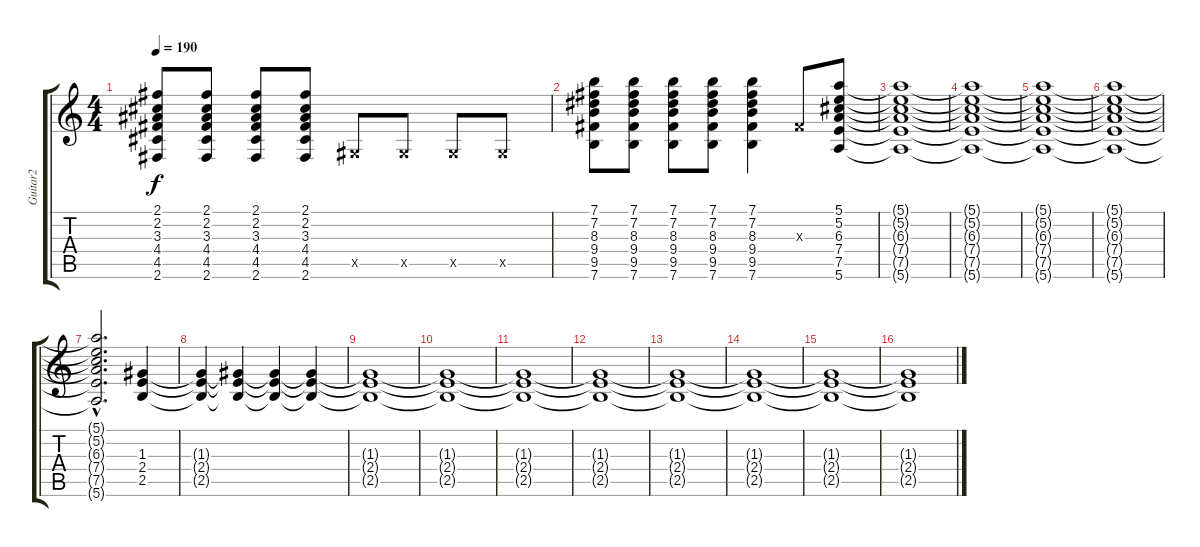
\track ("Guitar2" "Guitar2") {instrument electricguitarclean}
\staff {score tabs}
\tuning (E4 B3 G3 D3 A2 E2) {hide}
\ts (4 4)
\tempo 190
\clef g2
\ks c
(2.1 2.2 3.3 4.4 4.5 2.6).8{dy f} (2.1 2.2 3.3 4.4 4.5 2.6).8 (2.1 2.2 3.3 4.4 4.5 2.6).8 (2.1 2.2 3.3 4.4 4.5 2.6).8 -1.5{x}.8 -1.5{x}.8 -1.5{x}.8 -1.5{x}.8 |
(7.1 7.2 8.3 9.4 9.5 7.6).8 (7.1 7.2 8.3 9.4 9.5 7.6).8 (7.1 7.2 8.3 9.4 9.5 7.6).8 (7.1 7.2 8.3 9.4 9.5 7.6).8 (7.1 7.2 8.3 9.4 9.5 7.6).4 -1.3{x}.8 (5.1 5.2 6.3 7.4 7.5 5.6).8 |
(5.1{t} 5.2{t} 6.3{t} 7.4{t} 7.5{t} 5.6{t}).1 |
(5.1{t} 5.2{t} 6.3{t} 7.4{t} 7.5{t} 5.6{t}).1 |
(5.1{t} 5.2{t} 6.3{t} 7.4{t} 7.5{t} 5.6{t}).1 |
(5.1{t} 5.2{t} 6.3{t} 7.4{t} 7.5{t} 5.6{t}).1 |
(5.1{hac t} 5.2{hac t} 6.3{hac t} 7.4{hac t} 7.5{hac t} 5.6{hac t}).2{d} (1.3 2.4 2.5).4 |
(1.3{t} 2.4{t} 2.5{t}).4 (1.3{t} 2.4{t} 2.5{t}).4 (1.3{t} 2.4{t} 2.5{t}).4 (1.3{t} 2.4{t} 2.5{t}).4 |
(1.3{t} 2.4{t} 2.5{t}).1 |
(1.3{t} 2.4{t} 2.5{t}).1 |
(1.3{t} 2.4{t} 2.5{t}).1 |
(1.3{t} 2.4{t} 2.5{t}).1 |
(1.3{t} 2.4{t} 2.5{t}).1 |
(1.3{t} 2.4{t} 2.5{t}).1 |
(1.3{t} 2.4{t} 2.5{t}).1 |
(1.3{t} 2.4{t} 2.5{t}).1
